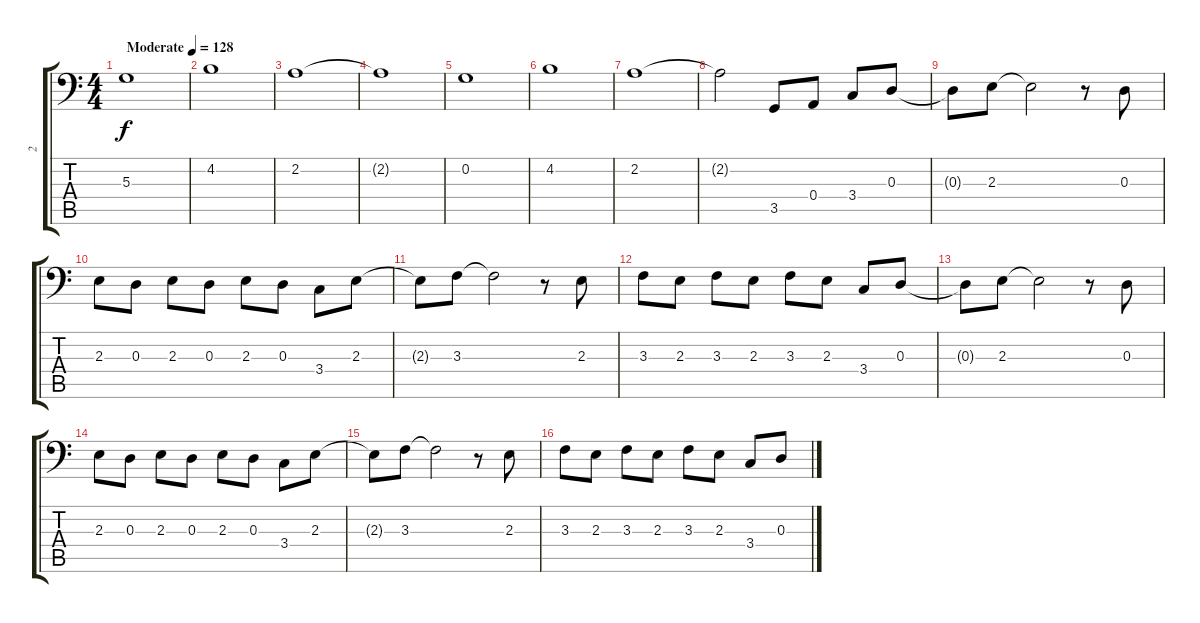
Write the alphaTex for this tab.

\track ("2" "2") {instrument electricbassfinger}
\staff {score tabs}
\tuning (C3 G2 D2 A1 E1 B0) {hide}
\ts (4 4)
\tempo (128 "Moderate")
\clef f4
\ks c
5.3.1{dy f instrument electricbassfinger} |
4.2.1 |
2.2.1 |
2.2{t}.1 |
0.2.1 |
4.2.1 |
2.2.1 |
2.2{t}.2 3.5.8 0.4.8 3.4.8 0.3.8 |
0.3{t}.8 2.3.8 2.3{t}.2 r.8 0.3.8 |
2.3.8 0.3.8 2.3.8 0.3.8 2.3.8 0.3.8 3.4.8 2.3.8 |
2.3{t}.8 3.3.8 3.3{t}.2 r.8 2.3.8 |
3.3.8 2.3.8 3.3.8 2.3.8 3.3.8 2.3.8 3.4.8 0.3.8 |
0.3{t}.8 2.3.8 2.3{t}.2 r.8 0.3.8 |
2.3.8 0.3.8 2.3.8 0.3.8 2.3.8 0.3.8 3.4.8 2.3.8 |
2.3{t}.8 3.3.8 3.3{t}.2 r.8 2.3.8 |
3.3.8 2.3.8 3.3.8 2.3.8 3.3.8 2.3.8 3.4.8 0.3.8
